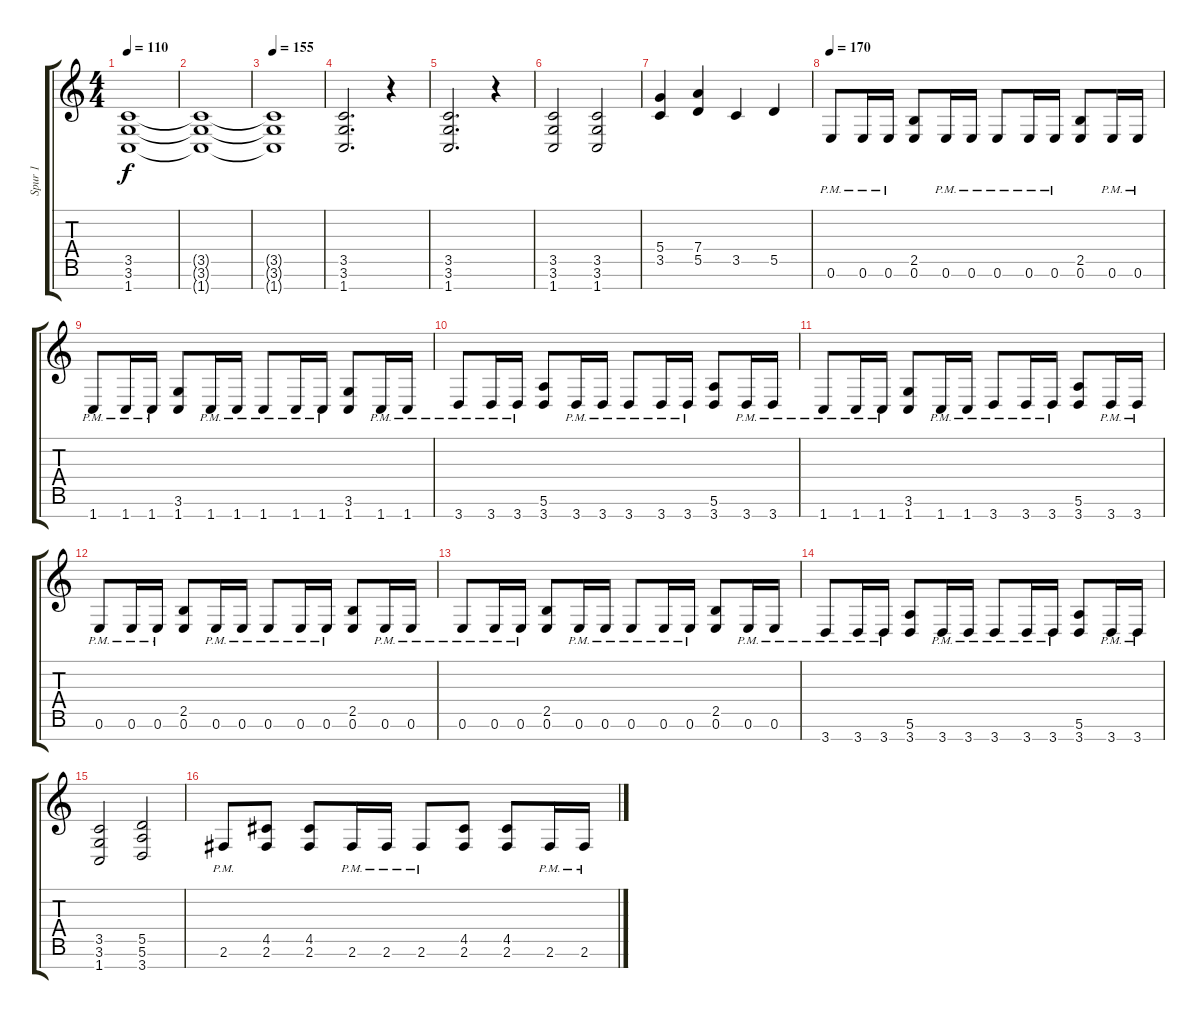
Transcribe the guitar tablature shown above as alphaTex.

\track ("Spur 1" "Spur 1") {instrument distortionguitar}
\staff {score tabs}
\tuning (E4 B3 G3 D3 A2 E2 B1) {hide}
\ts (4 4)
\tempo 110
\clef g2
\ks c
(3.5{t} 3.6{t} 1.7{t}).1{dy f} |
(3.5{t} 3.6{t} 1.7{t}).1 |
\tempo 155
(3.5{t} 3.6{t} 1.7{t}).1 |
(3.5 3.6 1.7).2{d volume 13} r.4 |
(3.5 3.6 1.7).2{d} r.4 |
(3.5 3.6 1.7).2 (3.5 3.6 1.7).2 |
(5.4 3.5).4 (7.4 5.5).4 3.5.4 5.5.4 |
\tempo 170
0.6{pm}.8 0.6{pm}.16 0.6{pm}.16 (2.5 0.6).8 0.6{pm}.16 0.6{pm}.16 0.6{pm}.8 0.6{pm}.16 0.6{pm}.16 (2.5 0.6).8 0.6{pm}.16 0.6{pm}.16 |
1.7{pm}.8 1.7{pm}.16 1.7{pm}.16 (3.6 1.7).8 1.7{pm}.16 1.7{pm}.16 1.7{pm}.8 1.7{pm}.16 1.7{pm}.16 (3.6 1.7).8 1.7{pm}.16 1.7{pm}.16 |
3.7{pm}.8 3.7{pm}.16 3.7{pm}.16 (5.6 3.7).8 3.7{pm}.16 3.7{pm}.16 3.7{pm}.8 3.7{pm}.16 3.7{pm}.16 (5.6 3.7).8 3.7{pm}.16 3.7{pm}.16 |
1.7{pm}.8 1.7{pm}.16 1.7{pm}.16 (3.6 1.7).8 1.7{pm}.16 1.7{pm}.16 3.7{pm}.8 3.7{pm}.16 3.7{pm}.16 (5.6 3.7).8 3.7{pm}.16 3.7{pm}.16 |
0.6{pm}.8 0.6{pm}.16 0.6{pm}.16 (2.5 0.6).8 0.6{pm}.16 0.6{pm}.16 0.6{pm}.8 0.6{pm}.16 0.6{pm}.16 (2.5 0.6).8 0.6{pm}.16 0.6{pm}.16 |
0.6{pm}.8 0.6{pm}.16 0.6{pm}.16 (2.5 0.6).8 0.6{pm}.16 0.6{pm}.16 0.6{pm}.8 0.6{pm}.16 0.6{pm}.16 (2.5 0.6).8 0.6{pm}.16 0.6{pm}.16 |
3.7{pm}.8 3.7{pm}.16 3.7{pm}.16 (5.6 3.7).8 3.7{pm}.16 3.7{pm}.16 3.7{pm}.8 3.7{pm}.16 3.7{pm}.16 (5.6 3.7).8 3.7{pm}.16 3.7{pm}.16 |
(3.5 3.6 1.7).2 (5.5 5.6 3.7).2 |
2.6{pm}.8 (4.5 2.6).8 (4.5 2.6).8 2.6{pm}.16 2.6{pm}.16 2.6{pm}.8 (4.5 2.6).8 (4.5 2.6).8 2.6{pm}.16 2.6{pm}.16
